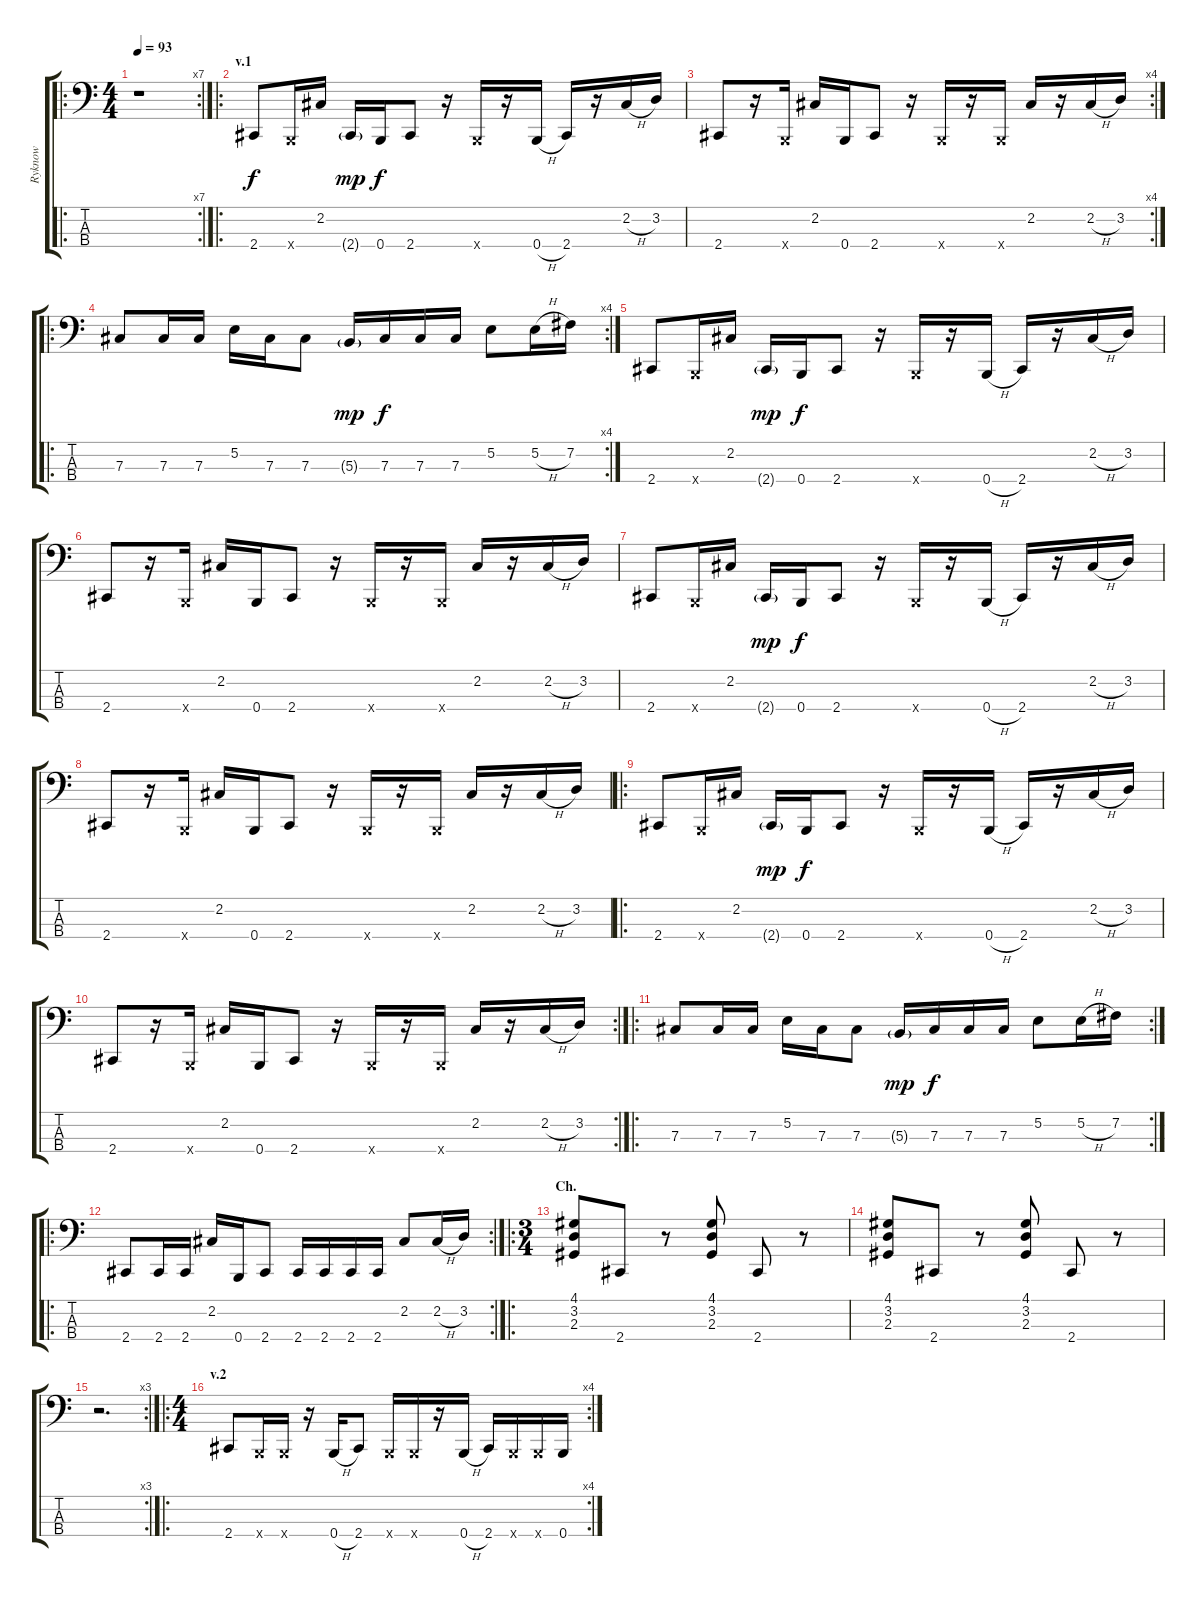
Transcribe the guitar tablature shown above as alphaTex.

\track ("Ryknow" "Ryknow") {instrument electricbassfinger}
\staff {score tabs}
\tuning (E2 B1 Gb1 B0) {hide}
\ro
\rc 7
\ts (4 4)
\tempo 93
\clef f4
\ks c
r.1{dy f instrument electricbassfinger} |
\ro
\section ("" "v.1")
2.4.8 0.4{x}.16 2.2.16 2.4{g}.16{dy mp} 0.4.16{dy f} 2.4.8 r.16 0.4{x}.16 r.16 0.4{h}.16 2.4.16 r.16 2.2{h}.16 3.2.16 |
\rc 4
2.4.8 r.16 0.4{x}.16 2.2.16 0.4.16 2.4.8 r.16 0.4{x}.16 r.16 0.4{x}.16 2.2.16 r.16 2.2{h}.16 3.2.16 |
\ro
\rc 4
7.3.8 7.3.16 7.3.16 5.2.16 7.3.16 7.3.8 5.3{g}.16{dy mp} 7.3.16{dy f} 7.3.16 7.3.16 5.2.8 5.2{h}.16 7.2.16 |
2.4.8 0.4{x}.16 2.2.16 2.4{g}.16{dy mp} 0.4.16{dy f} 2.4.8 r.16 0.4{x}.16 r.16 0.4{h}.16 2.4.16 r.16 2.2{h}.16 3.2.16 |
2.4.8 r.16 0.4{x}.16 2.2.16 0.4.16 2.4.8 r.16 0.4{x}.16 r.16 0.4{x}.16 2.2.16 r.16 2.2{h}.16 3.2.16 |
2.4.8 0.4{x}.16 2.2.16 2.4{g}.16{dy mp} 0.4.16{dy f} 2.4.8 r.16 0.4{x}.16 r.16 0.4{h}.16 2.4.16 r.16 2.2{h}.16 3.2.16 |
2.4.8 r.16 0.4{x}.16 2.2.16 0.4.16 2.4.8 r.16 0.4{x}.16 r.16 0.4{x}.16 2.2.16 r.16 2.2{h}.16 3.2.16 |
\ro
2.4.8 0.4{x}.16 2.2.16 2.4{g}.16{dy mp} 0.4.16{dy f} 2.4.8 r.16 0.4{x}.16 r.16 0.4{h}.16 2.4.16 r.16 2.2{h}.16 3.2.16 |
\rc 2
2.4.8 r.16 0.4{x}.16 2.2.16 0.4.16 2.4.8 r.16 0.4{x}.16 r.16 0.4{x}.16 2.2.16 r.16 2.2{h}.16 3.2.16 |
\ro
\rc 2
7.3.8 7.3.16 7.3.16 5.2.16 7.3.16 7.3.8 5.3{g}.16{dy mp} 7.3.16{dy f} 7.3.16 7.3.16 5.2.8 5.2{h}.16 7.2.16 |
\ro
\rc 2
2.4.8 2.4.16 2.4.16 2.2.16 0.4.16 2.4.8 2.4.16 2.4.16 2.4.16 2.4.16 2.2.8 2.2{h}.16 3.2.16 |
\ro
\ts (3 4)
\section ("" "Ch.")
(4.1 3.2 2.3).8{instrument slapbass1} 2.4.8 r.8 (4.1 3.2 2.3).8 2.4.8 r.8 |
(4.1 3.2 2.3).8{instrument slapbass1} 2.4.8 r.8 (4.1 3.2 2.3).8 2.4.8 r.8 |
\rc 3
r.2{d} |
\ro
\rc 4
\ts (4 4)
\section ("" "v.2")
2.4.8{instrument electricbassfinger} 0.4{x}.16 0.4{x}.16 r.16 0.4{h}.16 2.4.8 0.4{x}.16 0.4{x}.16 r.16 0.4{h}.16 2.4.16 0.4{x}.16 0.4{x}.16 0.4.16
